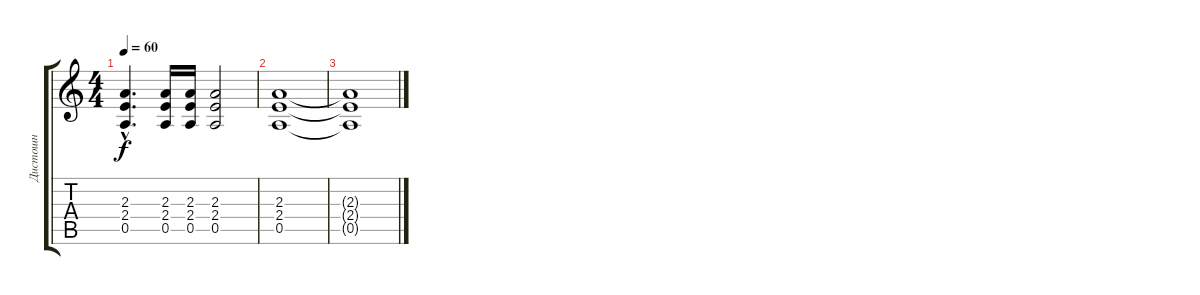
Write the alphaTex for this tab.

\track ("Дистошн" "Дистошн") {instrument distortionguitar}
\staff {score tabs}
\tuning (E4 B3 G3 D3 A2 E2) {hide}
\ts (4 4)
\tempo 60
\clef g2
\ks c
(2.3{hac} 2.4{hac} 0.5{hac}).4{d dy f} (2.3 2.4 0.5).16 (2.3 2.4 0.5).16 (2.3 2.4 0.5).2 |
(2.3 2.4 0.5).1 |
(2.3{t} 2.4{t} 0.5{t}).1
